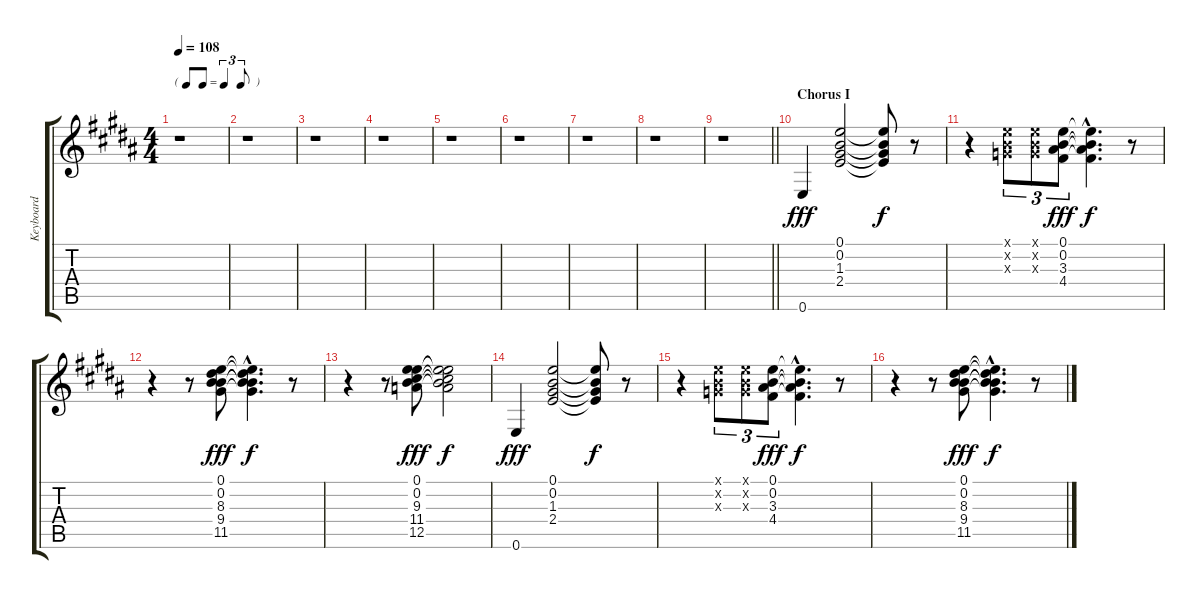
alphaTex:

\track ("Keyboard" "Keyboard") {instrument rockorgan}
\staff {score tabs}
\tuning (E5 B4 G4 D4 A3 E3) {hide}
\ts (4 4)
\tf triplet8th
\tempo 108
\clef g2
\ks b
r.1{dy fff} |
r.1 |
r.1 |
r.1 |
r.1 |
r.1 |
r.1 |
r.1 |
\barLineRight lightlight
r.1 |
\section ("" "Chorus I")
0.6.4 (0.1 0.2 1.3 2.4).2 (0.1{t} 0.2{t} 1.3{t} 2.4{t}).8{dy f} r.8 |
r.4 (0.1{x} 0.2{x} 0.3{x}).8{tu (3 2)} (0.1{x} 0.2{x} 0.3{x}).8{tu (3 2)} (0.1 0.2 3.3 4.4).8{tu (3 2) dy fff} (0.1{hac t} 0.2{hac t} 3.3{hac t} 4.4{hac t}).4{d dy f} r.8 |
r.4 r.8 (0.1 0.2 8.3 9.4 11.5).8{dy fff} (0.1{hac t} 0.2{hac t} 8.3{hac t} 9.4{hac t} 11.5{hac t}).4{d dy f} r.8 |
r.4 r.8 (0.1 0.2 9.3 11.4 12.5).8{dy fff} (0.1{t} 0.2{t} 9.3{t} 11.4{t} 12.5{t}).2{dy f} |
0.6.4{dy fff} (0.1 0.2 1.3 2.4).2 (0.1{t} 0.2{t} 1.3{t} 2.4{t}).8{dy f} r.8 |
r.4 (0.1{x} 0.2{x} 0.3{x}).8{tu (3 2)} (0.1{x} 0.2{x} 0.3{x}).8{tu (3 2)} (0.1 0.2 3.3 4.4).8{tu (3 2) dy fff} (0.1{hac t} 0.2{hac t} 3.3{hac t} 4.4{hac t}).4{d dy f} r.8 |
r.4 r.8 (0.1 0.2 8.3 9.4 11.5).8{dy fff} (0.1{hac t} 0.2{hac t} 8.3{hac t} 9.4{hac t} 11.5{hac t}).4{d dy f} r.8
